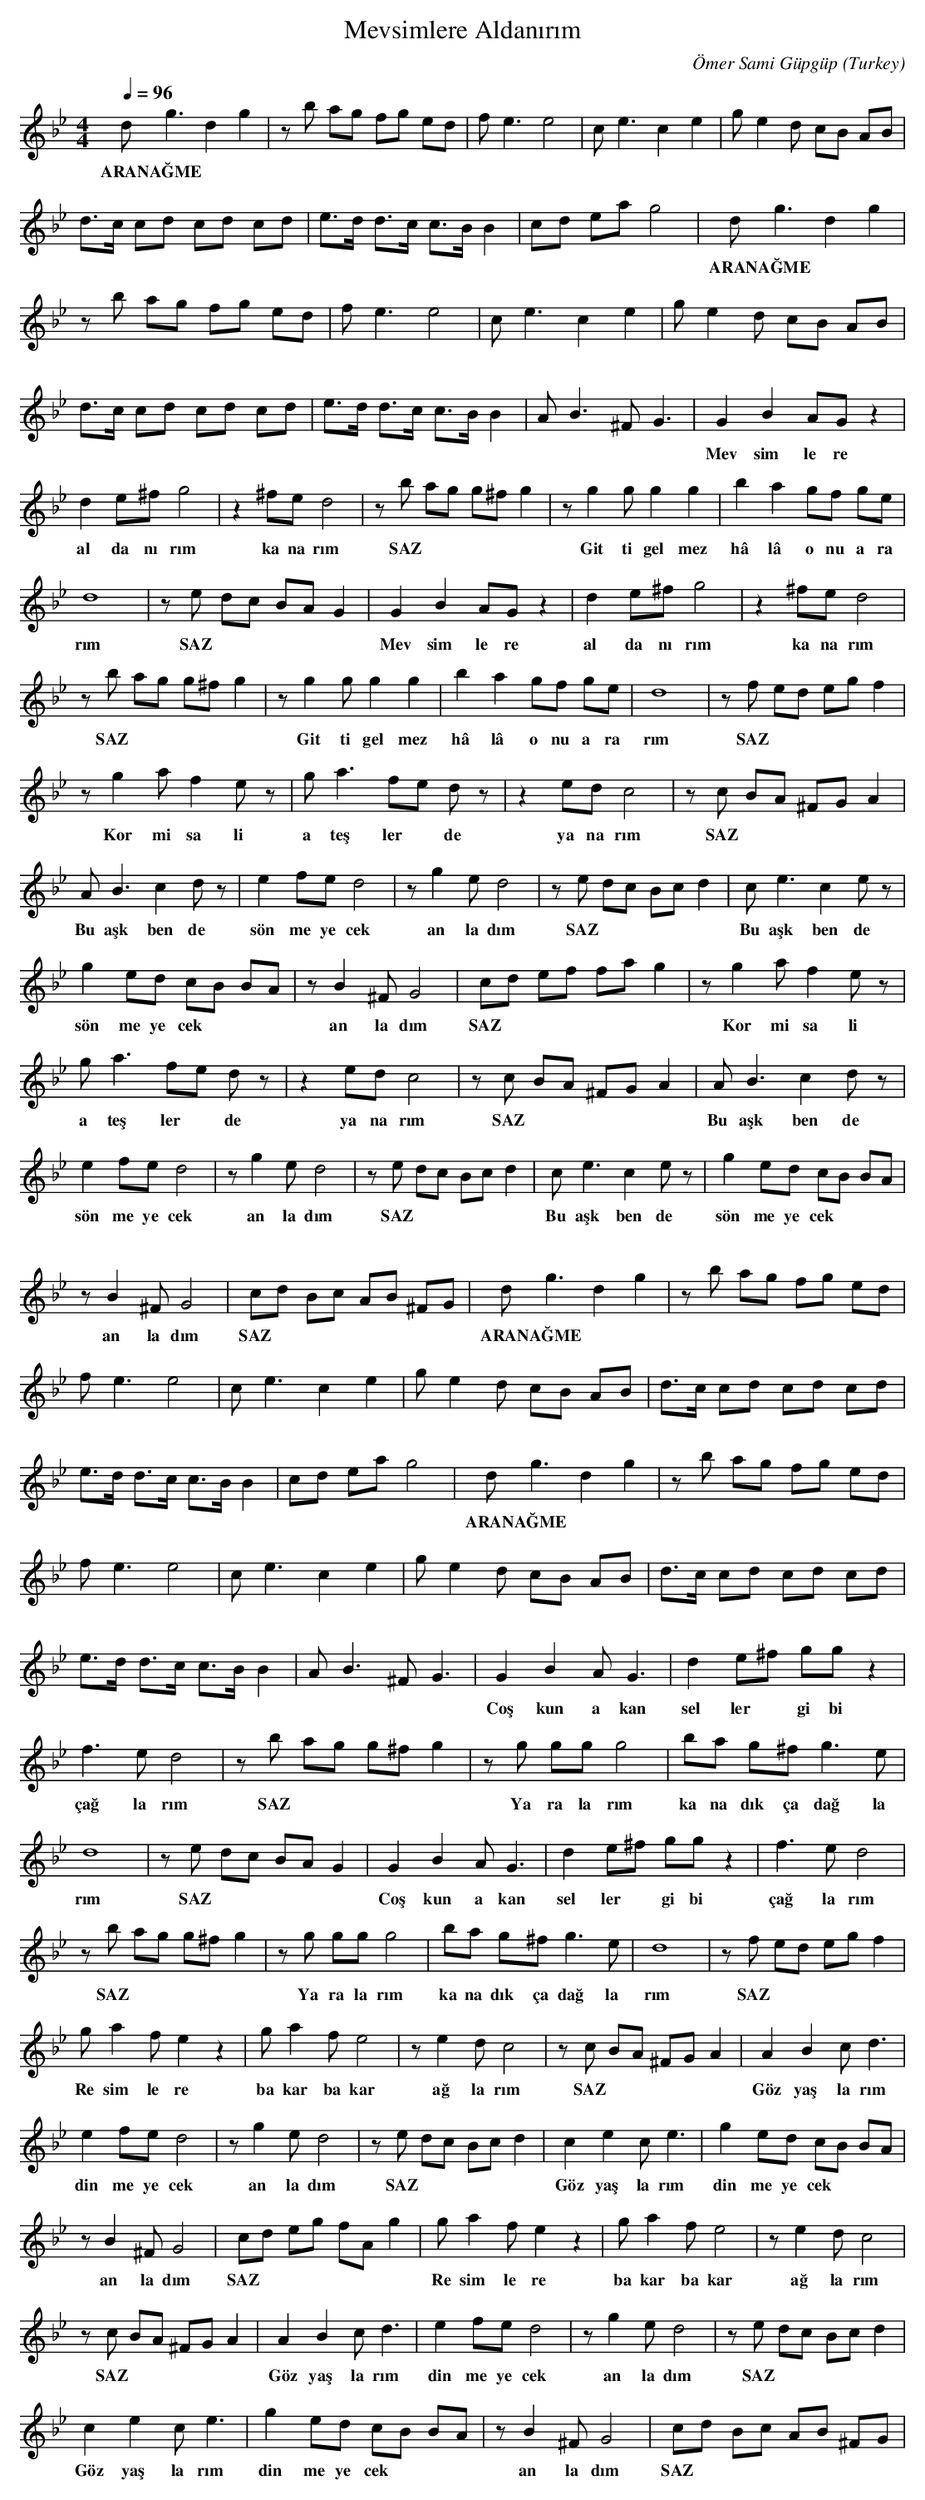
X:1
T: Mevsimlere Aldanırım
C: Ömer Sami Güpgüp
O: Turkey
M: 4/4
L: 1/16
K: C _B _e
Q: 1/4=96
d2g6 d4 g4  | z2b2 a2g2 f2g2 e2d2  | \
w:  ARANAĞME  |   |
f2e6 e8  | c2e6 c4 e4  | g2e4d2 c2B2 A2B2  |
w:   |   |   |
d3c c2d2 c2d2 c2d2  | e3d d3c c3B B4  | \
w:   |   |
c2d2 e2a2 g8  | d2g6 d4 g4  |
w:   |  ARANAĞME  |
z2b2 a2g2 f2g2 e2d2  | f2e6 e8  | c2e6 c4 e4  | \
w:   |   |   |
g2e4d2 c2B2 A2B2  |
w:   |
d3c c2d2 c2d2 c2d2  | e3d d3c c3B B4  | \
w:   |   |
A2B6 ^F2G6  | G4 B4 A2G2 z4  |
w:   |  Mev sim le re   |
d4 e2^f2 g8  | z4 ^f2e2 d8  | z2b2 a2g2 g2^f2 g4  | \
w:  al da nı rım   |  ka na rım    |  SAZ  |
z2g4g2 g4 g4  | b4 a4 g2f2 g2e2  |
w:  Git ti  gel mez   |  hâ lâ  o nu  a ra  |
d16  | z2e2 d2c2 B2A2 G4  | G4 B4 A2G2 z4  | \
w:  rım    |  SAZ  |  Mev sim le re   |
d4 e2^f2 g8  | z4 ^f2e2 d8  |
w:  al da nı rım   |  ka na rım    |
z2b2 a2g2 g2^f2 g4  | z2g4g2 g4 g4  | \
w:  SAZ  |  Git ti  gel mez   |
b4 a4 g2f2 g2e2  | d16  | z2f2 e2d2 e2g2 f4  |
w:  hâ lâ  o nu  a ra  |  rım    |  SAZ  |
z2g4a2 f4 e2z2  | g2a6 f2e2 d2z2  | z4 e2d2 c8  | \
w:  Kor  mi sa li   |  a teş ler *  de   |  ya na rım    |
z2c2 B2A2 ^F2G2 A4  |
w:  SAZ  |
A2B6 c4 d2z2  | e4 f2e2 d8  | z2g4e2 d8  | \
w:  Bu  aşk  ben de   |  sön me ye cek   |  an la dım    |
z2e2 d2c2 B2c2 d4  | c2e6 c4 e2z2  |
w:  SAZ  |  Bu  aşk  ben de   |
g4 e2d2 c2B2 B2A2  | z2B4^F2 G8  | c2d2 e2f2 f2a2 g4  | \
w:  sön me ye cek   |  an la dım    |  SAZ  |
z2g4a2 f4 e2z2  |
w:  Kor  mi sa li   |
g2a6 f2e2 d2z2  | z4 e2d2 c8  | z2c2 B2A2 ^F2G2 A4  | \
w:  a teş ler *  de   |  ya na rım    |  SAZ  |
A2B6 c4 d2z2  |
w:  Bu  aşk  ben de   |
e4 f2e2 d8  | z2g4e2 d8  | z2e2 d2c2 B2c2 d4  | \
w:  sön me ye cek   |  an la dım    |  SAZ  |
c2e6 c4 e2z2  | g4 e2d2 c2B2 B2A2  |
w:  Bu  aşk  ben de   |  sön me ye cek   |
z2B4^F2 G8  | c2d2 B2c2 A2B2 ^F2G2  | \
w:  an la dım    |  SAZ  |
d2g6 d4 g4  | z2b2 a2g2 f2g2 e2d2  |
w:  ARANAĞME  |   |
f2e6 e8  | c2e6 c4 e4  | g2e4d2 c2B2 A2B2  | \
w:   |   |   |
d3c c2d2 c2d2 c2d2  |
w:   |
e3d d3c c3B B4  | c2d2 e2a2 g8  | d2g6 d4 g4  | \
w:   |   |  ARANAĞME  |
z2b2 a2g2 f2g2 e2d2  |
w:   |
f2e6 e8  | c2e6 c4 e4  | g2e4d2 c2B2 A2B2  | \
w:   |   |   |
d3c c2d2 c2d2 c2d2  |
w:   |
e3d d3c c3B B4  | A2B6 ^F2G6  | G4 B4 A2G6  | \
w:   |   |  Coş kun  a kan   |
d4 e2^f2 g2g2 z4  |
w:  sel ler  *  gi bi   |
f6e2 d8  | z2b2 a2g2 g2^f2 g4  | z2g2 g2g2 g8  | \
w:  çağ la rım    |  SAZ  |  Ya ra la rım   |
b2a2 g2^f2 g6e2  |
w:  ka na dık ça  dağ la  |
d16  | z2e2 d2c2 B2A2 G4  | G4 B4 A2G6  | \
w:  rım    |  SAZ  |  Coş kun  a kan   |
d4 e2^f2 g2g2 z4  | f6e2 d8  |
w:  sel ler  *  gi bi   |  çağ la rım    |
z2b2 a2g2 g2^f2 g4  | z2g2 g2g2 g8  | \
w:  SAZ  |  Ya ra la rım   |
b2a2 g2^f2 g6e2  | d16  | z2f2 e2d2 e2g2 f4  |
w:  ka na dık ça  dağ la  |  rım    |  SAZ  |
g2a4f2 e4 z4  | g2a4f2 e8  | z2e4d2 c8  | \
w:  Re sim le re   |  ba kar  ba kar   |  ağ la rım    |
z2c2 B2A2 ^F2G2 A4  | A4 B4 c2d6  |
w:  SAZ  |  Göz yaş la rım   |
e4 f2e2 d8  | z2g4e2 d8  | z2e2 d2c2 B2c2 d4  | \
w:  din me ye cek   |  an la dım    |  SAZ  |
c4 e4 c2e6  | g4 e2d2 c2B2 B2A2  |
w:  Göz yaş la rım   |  din me ye cek   |
z2B4^F2 G8  | c2d2 e2g2 f2A2 g4  | g2a4f2 e4 z4  | \
w:  an la dım    |  SAZ  |  Re sim le re   |
g2a4f2 e8  | z2e4d2 c8  |
w:  ba kar  ba kar   |  ağ la rım    |
z2c2 B2A2 ^F2G2 A4  | A4 B4 c2d6  | e4 f2e2 d8  | \
w:  SAZ  |  Göz yaş la rım   |  din me ye cek   |
z2g4e2 d8  | z2e2 d2c2 B2c2 d4  |
w:  an la dım    |  SAZ  |
c4 e4 c2e6  | g4 e2d2 c2B2 B2A2  | z2B4^F2 G8  | \
w:  Göz yaş la rım   |  din me ye cek   |  an la dım    |
c2d2 B2c2 A2B2 ^F2G2  |
w:  SAZ  |
|
